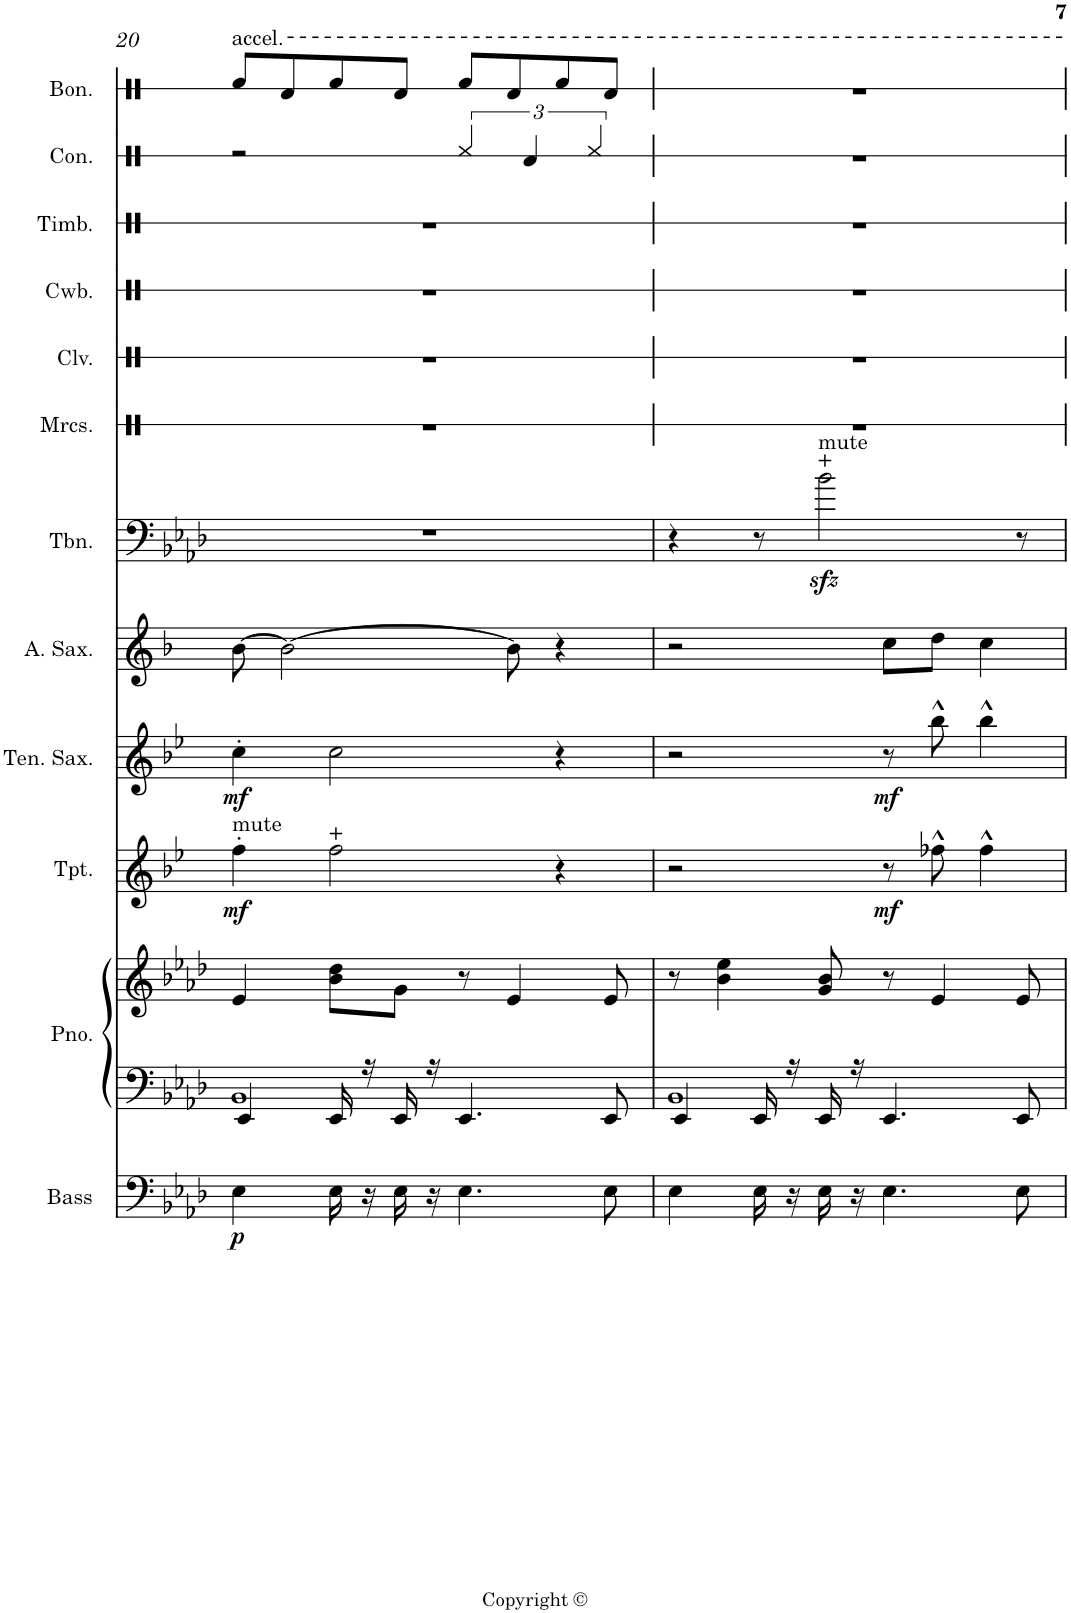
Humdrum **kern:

**kern	**dynam	**kern	**kern	**kern	**dynam	**kern	**dynam	**kern	**kern	**kern	**kern	**kern	**kern	**kern	**kern
*part12	*part12	*part11	*part11	*part10	*part10	*part9	*part9	*part8	*part7	*part6	*part5	*part4	*part3	*part2	*part1
*staff13	*staff13	*staff12	*staff11	*staff10	*staff10	*staff9	*staff9	*staff8	*staff7	*staff6	*staff5	*staff4	*staff3	*staff2	*staff1
*I"4-string Bass Guitar	*	*I"Piano	*	*I"Trumpet in Bb	*	*I"Tenor Saxophone	*	*I"Alto Saxophone	*I"Trombone	*I"Maracas	*I"Claves	*I"Cowbell	*I"Timbales	*I"Congas	*I"Bongos
*I'Bass	*	*I'Pno.	*	*I'Tpt.	*	*I'Ten. Sax.	*	*I'A. Sax.	*I'Tbn.	*I'Mrcs.	*I'Clv.	*I'Cwb.	*I'Timb.	*I'Con.	*I'Bon.
!!LO:PB:g=z
*clefF4	*	*clefF4	*clefG2	*clefG2	*	*clefG2	*	*clefG2	*clefF4	*clefX	*clefX	*clefX	*clefX	*clefX	*clefX
*Trd7c12	*	*	*	*Trd1c2	*	*Trd8c14	*	*Trd5c9	*	*	*	*	*	*	*
*k[b-e-a-d-]	*	*k[b-e-a-d-]	*k[b-e-a-d-]	*k[b-e-]	*	*k[b-e-]	*	*k[b-]	*k[b-e-a-d-]	*k[]	*k[]	*k[]	*k[]	*k[]	*k[]
*M4/4	*	*M4/4	*M4/4	*M4/4	*	*M4/4	*	*M4/4	*M4/4	*M4/4	*M4/4	*M4/4	*M4/4	*M4/4	*M4/4
=20	=20	=20	=20	=20	=20	=20	=20	=20	=20	=20	=20	=20	=20	=20	=20
*	*	*^	*	*	*	*	*	*	*	*	*	*	*	*	*
!	!	!	!	!	!	!	!	!	!	!	!	!	!	!	!	!LO:TX:a:t=accel.
!	!	!	!	!	!LO:TX:a:t=mute	!	!	!	!	!	!	!	!	!	!	!
!	!LO:DY:b	!	!	!	!	!LO:DY:b	!	!LO:DY:b	!	!	!	!	!	!	!	!
4E-\	p	4EE-/	1BB-	4e-/	4ff'\	mf	4cc'\	mf	[8b-\	1r	1r	1r	1r	1r	2r	8Rf/L
.	.	.	.	.	.	.	.	.	2b-\_	.	.	.	.	.	.	8Rd/
16E-\	.	16EE-/	.	8b-\ 8dd-\L	2ff\	.	2cc\	.	.	.	.	.	.	.	.	8Rf/
16r	.	16r	.	.	.	.	.	.	.	.	.	.	.	.	.	.
16E-\	.	16EE-/	.	8g\J	.	.	.	.	.	.	.	.	.	.	.	8Rd/J
16r	.	16r	.	.	.	.	.	.	.	.	.	.	.	.	.	.
4.E-\	.	4.EE-/	.	8r	.	.	.	.	.	.	.	.	.	.	6Rf/	8Rf/L
.	.	.	.	4e-/	.	.	.	.	8b-\]	.	.	.	.	.	.	8Rd/
.	.	.	.	.	.	.	.	.	.	.	.	.	.	.	6Rd/	.
.	.	.	.	.	4r	.	4r	.	4r	.	.	.	.	.	.	8Rf/
.	.	.	.	.	.	.	.	.	.	.	.	.	.	.	6Rf/	.
8E-\	.	8EE-/	.	8e-/	.	.	.	.	.	.	.	.	.	.	.	8Rd/J
=21	=21	=21	=21	=21	=21	=21	=21	=21	=21	=21	=21	=21	=21	=21	=21	=21
4E-\	.	4EE-/	1BB-	8r	2r	.	2r	.	2r	4r	1r	1r	1r	1r	1r	1r
.	.	.	.	4b-\ 4ee-\	.	.	.	.	.	.	.	.	.	.	.	.
16E-\	.	16EE-/	.	.	.	.	.	.	.	8r	.	.	.	.	.	.
16r	.	16r	.	.	.	.	.	.	.	.	.	.	.	.	.	.
!	!	!	!	!	!	!	!	!	!	!LO:TX:a:t=mute	!	!	!	!	!	!
16E-\	.	16EE-/	.	8g/ 8b-/	.	.	.	.	.	2b-zz<\	.	.	.	.	.	.
16r	.	16r	.	.	.	.	.	.	.	.	.	.	.	.	.	.
!	!	!	!	!	!	!LO:DY:b	!	!LO:DY:b	!	!	!	!	!	!	!	!
4.E-\	.	4.EE-/	.	8r	8r	mf	8r	mf	8cc\L	.	.	.	.	.	.	.
.	.	.	.	4e-/	8ff-X^^\	.	8bb-^^\	.	8dd\J	.	.	.	.	.	.	.
.	.	.	.	.	4ff-^^\	.	4bb-^^\	.	4cc\	.	.	.	.	.	.	.
8E-\	.	8EE-/	.	8e-/	.	.	.	.	.	8r	.	.	.	.	.	.
*	*	*v	*v	*	*	*	*	*	*	*	*	*	*	*	*	*
=	=	=	=	=	=	=	=	=	=	=	=	=	=	=	=
*-	*-	*-	*-	*-	*-	*-	*-	*-	*-	*-	*-	*-	*-	*-	*-
